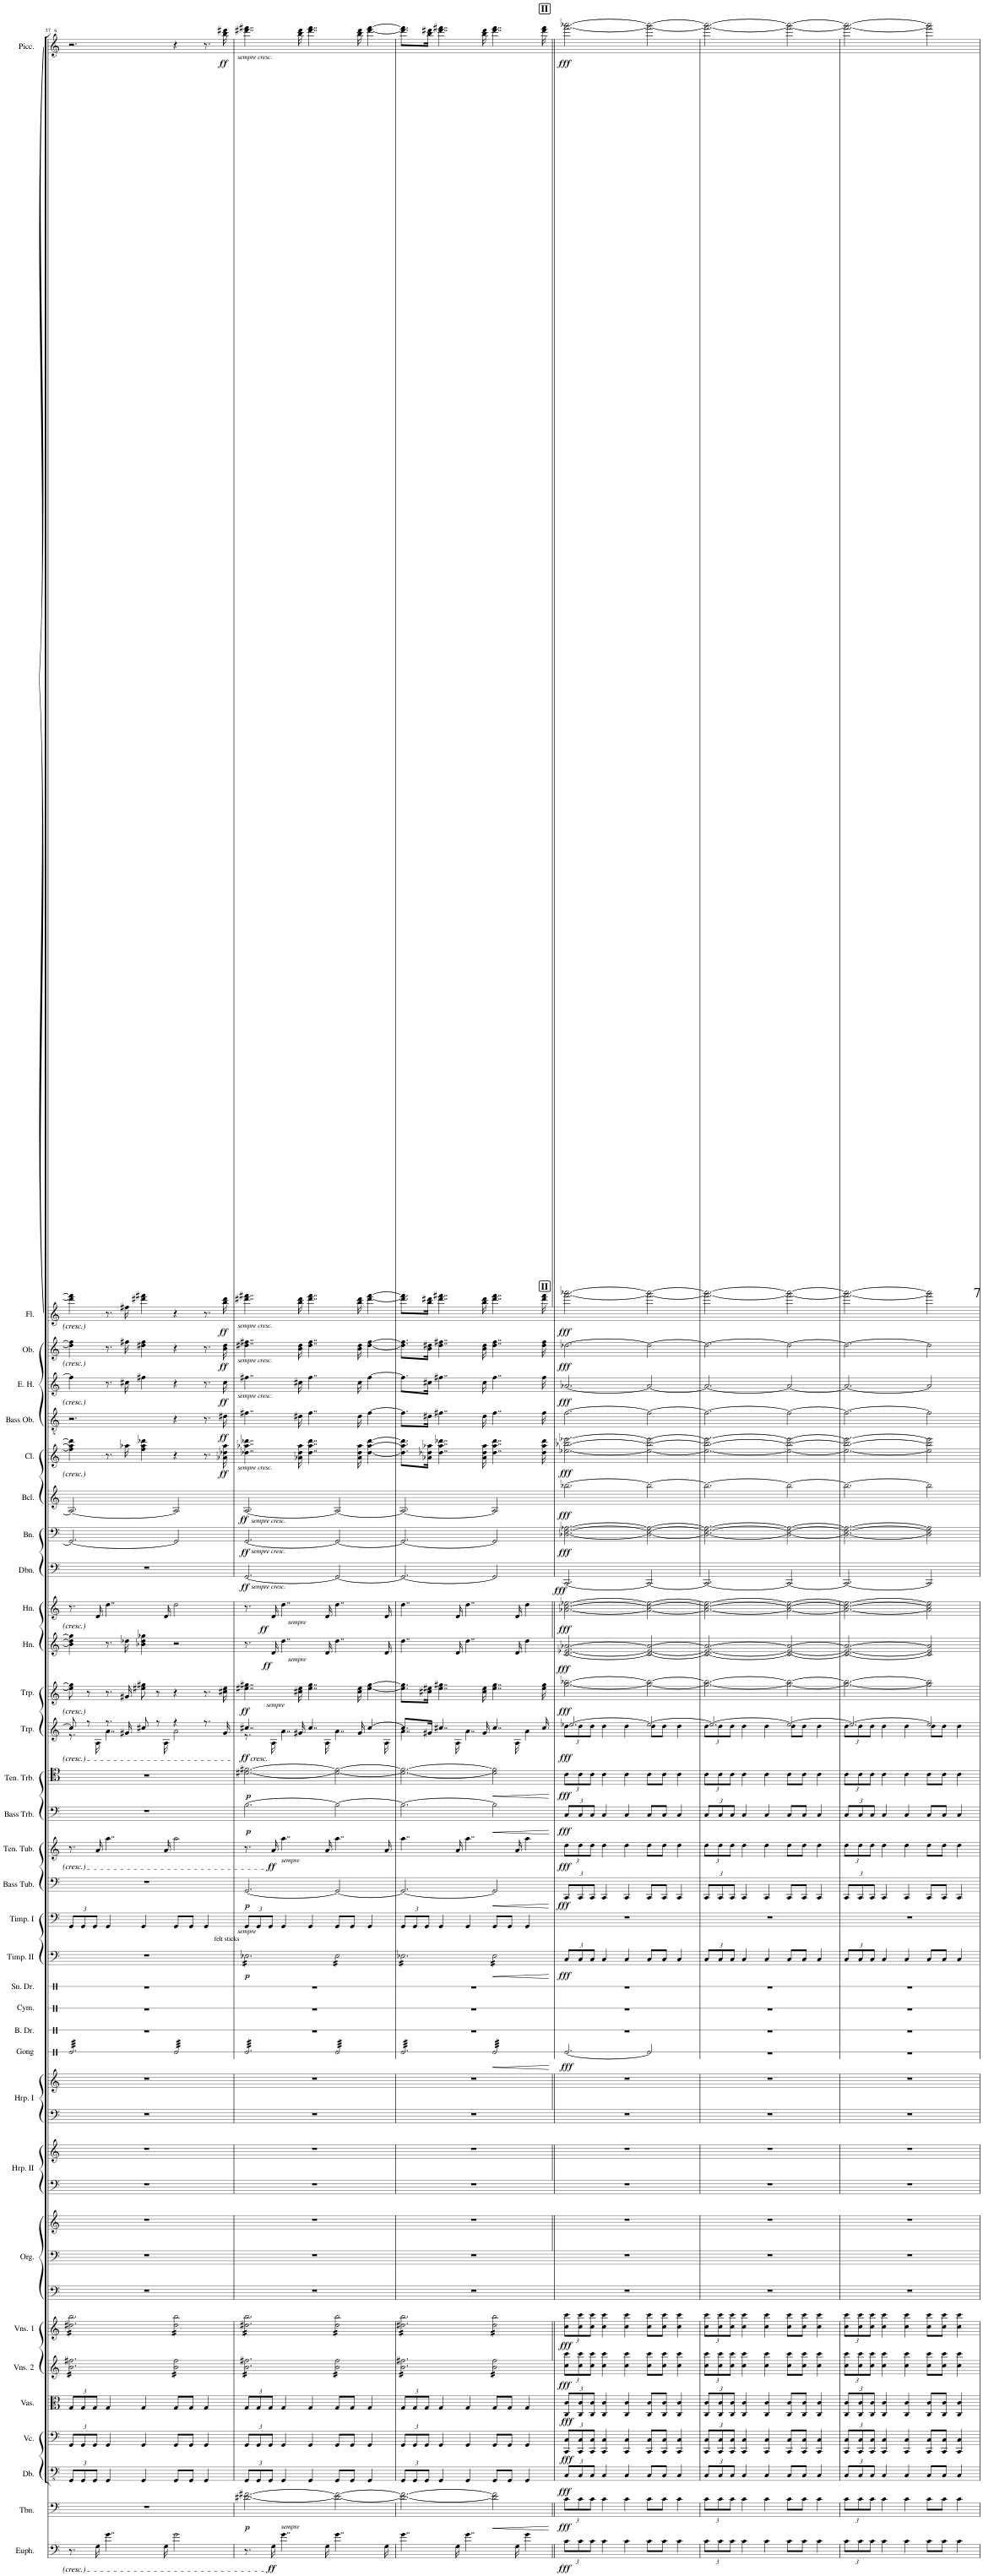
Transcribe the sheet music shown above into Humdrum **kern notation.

**kern	**dynam	**kern	**dynam	**kern	**dynam	**kern	**dynam	**kern	**dynam	**kern	**dynam	**kern	**dynam	**kern	**kern	**kern	**kern	**kern	**kern	**kern	**kern	**dynam	**kern	**kern	**kern	**kern	**dynam	**kern	**kern	**dynam	**kern	**dynam	**kern	**dynam	**kern	**dynam	**kern	**dynam	**kern	**dynam	**kern	**dynam	**kern	**dynam	**kern	**dynam	**kern	**dynam	**kern	**dynam	**kern	**dynam	**kern	**dynam	**kern	**dynam	**kern	**dynam	**kern	**dynam	**kern	**dynam
*part33	*part33	*part32	*part32	*part31	*part31	*part30	*part30	*part29	*part29	*part28	*part28	*part27	*part27	*part26	*part26	*part26	*part25	*part25	*part24	*part24	*part23	*part23	*part22	*part21	*part20	*part19	*part19	*part18	*part17	*part17	*part16	*part16	*part15	*part15	*part14	*part14	*part13	*part13	*part12	*part12	*part11	*part11	*part10	*part10	*part9	*part9	*part8	*part8	*part7	*part7	*part6	*part6	*part5	*part5	*part4	*part4	*part3	*part3	*part2	*part2	*part1	*part1
*staff37	*staff37	*staff36	*staff36	*staff35	*staff35	*staff34	*staff34	*staff33	*staff33	*staff32	*staff32	*staff31	*staff31	*staff30	*staff29	*staff28	*staff27	*staff26	*staff25	*staff24	*staff23	*staff23	*staff22	*staff21	*staff20	*staff19	*staff19	*staff18	*staff17	*staff17	*staff16	*staff16	*staff15	*staff15	*staff14	*staff14	*staff13	*staff13	*staff12	*staff12	*staff11	*staff11	*staff10	*staff10	*staff9	*staff9	*staff8	*staff8	*staff7	*staff7	*staff6	*staff6	*staff5	*staff5	*staff4	*staff4	*staff3	*staff3	*staff2	*staff2	*staff1	*staff1
*I"Euphonium	*	*I"Trombone	*	*I"Doublebasses	*	*I"Violoncello	*	*I"Viola	*	*I"2nd Violin	*	*I"1st Violin	*	*I"Organ	*	*	*I"Harp II	*	*I"Harp I	*	*I"Gong	*	*I"Bass Drum	*I"Cymbal	*I"Snare Drum	*I"Timpani II	*	*I"Timpani I	*I"Bass Tuba	*	*I"Tenor Tuba	*	*I"Bass Trombone	*	*I"2 Tenor Trombones	*	*I"III IV	*	*I"I II	*	*I"IV V VI	*	*I"I II III	*	*I"Double Bassoon	*	*I"3 Bassoon	*	*I"Bass Clarinet	*	*I"3 Clarinets in Bb	*	*I"Bass Oboe	*	*I"English Horn	*	*I"2 Oboe	*	*I"2 Flutes	*	*I"2 Piccolos	*
*I'Euph.	*	*I'Tbn.	*	*I'Db.	*	*I'Vc.	*	*	*	*	*	*	*	*I'Org.	*	*	*I'Hrp. II	*	*I'Hrp. I	*	*I'Gong	*	*I'B. Dr.	*I'Cym.	*I'Sn. Dr.	*I'Timp. II	*	*I'Timp. I	*I'Bass Tub.	*	*I'Ten. Tub.	*	*I'Bass Trb.	*	*I'Ten. Trb.	*	*	*	*	*	*	*	*	*	*I'Dbn.	*	*I'Bn.	*	*I'Bcl.	*	*I'Cl.	*	*I'Bass Ob.	*	*I'E. H.	*	*I'Ob.	*	*I'Fl.	*	*I'Picc.	*
!!LO:PB:g=z
*clefF4	*	*clefF4	*	*clefFv4	*	*clefF4	*	*clefC3	*	*clefG2	*	*clefG2	*	*clefF4	*clefF4	*clefG2	*clefF4	*clefG2	*clefF4	*clefG2	*clefX	*	*clefX	*clefX	*clefX	*clefF4	*	*clefF4	*clefF4	*	*clefG2	*	*clefF4	*	*clefC4	*	*clefG2	*	*clefG2	*	*clefG2	*	*clefG2	*	*clefF4	*	*clefF4	*	*clefG2	*	*clefG2	*	*clefGv2	*	*clefG2	*	*clefG2	*	*clefG2	*	*clefG^2	*
*	*	*	*	*Trd7c12	*	*	*	*	*	*	*	*	*	*	*	*	*	*	*	*	*	*	*	*	*	*	*	*	*	*	*Trd8c14	*	*	*	*	*	*Trd1c2	*	*Trd1c2	*	*Trd4c7	*	*Trd4c7	*	*Trd7c12	*	*	*	*Trd8c14	*	*Trd1c2	*	*	*	*Trd4c7	*	*	*	*	*	*Trd-7c-12	*
*k[]	*	*k[]	*	*k[]	*	*k[]	*	*k[]	*	*k[]	*	*k[]	*	*k[]	*k[]	*k[]	*k[]	*k[]	*k[]	*k[]	*k[]	*	*k[]	*k[]	*k[]	*k[]	*	*k[]	*k[]	*	*k[]	*	*k[]	*	*k[]	*	*k[]	*	*k[]	*	*k[]	*	*k[]	*	*k[]	*	*k[]	*	*k[]	*	*k[]	*	*k[]	*	*k[]	*	*k[]	*	*k[]	*	*k[]	*
*M5/4	*	*M5/4	*	*M5/4	*	*M5/4	*	*M5/4	*	*M5/4	*	*M5/4	*	*M5/4	*M5/4	*M5/4	*M5/4	*M5/4	*M5/4	*M5/4	*M5/4	*	*M5/4	*M5/4	*M5/4	*M5/4	*	*M5/4	*M5/4	*	*M5/4	*	*M5/4	*	*M5/4	*	*M5/4	*	*M5/4	*	*M5/4	*	*M5/4	*	*M5/4	*	*M5/4	*	*M5/4	*	*M5/4	*	*M5/4	*	*M5/4	*	*M5/4	*	*M5/4	*	*M5/4	*
*	*	*	*	*Xbrackettup	*	*Xbrackettup	*	*Xbrackettup	*	*	*	*	*	*	*	*	*	*	*	*	*	*	*	*	*	*	*	*Xbrackettup	*	*	*	*	*	*	*	*	*	*	*	*	*	*	*	*	*	*	*	*	*	*	*	*	*	*	*	*	*	*	*	*	*	*
=37	=37	=37	=37	=37	=37	=37	=37	=37	=37	=37	=37	=37	=37	=37	=37	=37	=37	=37	=37	=37	=37	=37	=37	=37	=37	=37	=37	=37	=37	=37	=37	=37	=37	=37	=37	=37	=37	=37	=37	=37	=37	=37	=37	=37	=37	=37	=37	=37	=37	=37	=37	=37	=37	=37	=37	=37	=37	=37	=37	=37	=37	=37
*	*	*	*	*	*	*	*	*	*	*	*	*	*	*	*	*	*	*	*	*	*	*	*	*	*	*	*	*	*	*	*	*	*	*	*	*	*^	*	*	*	*	*	*	*	*	*	*	*	*	*	*	*	*	*	*	*	*	*	*	*	*	*
*	*	*	*	*	*	*	*	*	*	*tremolo	*	*	*	*	*	*	*	*	*	*	*	*	*	*	*	*	*	*	*	*	*	*	*	*	*	*	*	*	*	*	*	*	*	*	*	*	*	*	*	*	*	*	*	*	*	*	*	*	*	*	*	*	*
*	*	*	*	*	*	*	*	*	*	*	*	*tremolo	*	*	*	*	*	*	*	*	*	*	*	*	*	*	*	*	*	*	*	*	*	*	*	*	*	*	*	*	*	*	*	*	*	*	*	*	*	*	*	*	*	*	*	*	*	*	*	*	*	*	*
*	*	*	*	*	*	*	*	*	*	*	*	*	*	*	*	*	*	*	*	*	*tremolo	*	*	*	*	*	*	*	*	*	*	*	*	*	*	*	*	*	*	*	*	*	*	*	*	*	*	*	*	*	*	*	*	*	*	*	*	*	*	*	*	*	*
8.r	.	4%5r	.	12GGG/L	.	12GG/L	.	12G/L	.	16b\ 16ff#X\LL	.	16dd#X\ 16bb\LL	.	4%5r	4%5r	4%5r	4%5r	4%5r	4%5r	4%5r	32Re/LLL	.	4%5r	4%5r	4%5r	4%5r	.	12GG/L	4%5r	.	8.r	.	4%5r	.	4%5r	.	8cc#/]	8.r	.	8ee#\] 8gg#\]	.	4b-\] 4dd-\] 4gg-\]	.	8.r	.	4%5r	.	2.GG/_	.	2.A/_	.	4ff\] 4aa-\] 4ddd-\]	.	2.r	.	4ff#\]	.	4dd#\] 4ff#\]	.	4ddd#\] 4fff#\]	.	2.r	.
.	.	.	.	.	.	.	.	.	.	.	.	.	.	.	.	.	.	.	.	.	32Re/	.	.	.	.	.	.	.	.	.	.	.	.	.	.	.	.	.	.	.	.	.	.	.	.	.	.	.	.	.	.	.	.	.	.	.	.	.	.	.	.	.	.
.	.	.	.	.	.	.	.	.	.	16b\ 16ff#X\	.	16dd#X\ 16bb\	.	.	.	.	.	.	.	.	32Re/	.	.	.	.	.	.	.	.	.	.	.	.	.	.	.	.	.	.	.	.	.	.	.	.	.	.	.	.	.	.	.	.	.	.	.	.	.	.	.	.	.	.
.	.	.	.	12GGG/	.	12GG/	.	12G/	.	.	.	.	.	.	.	.	.	.	.	.	.	.	.	.	.	.	.	12GG/	.	.	.	.	.	.	.	.	.	.	.	.	.	.	.	.	.	.	.	.	.	.	.	.	.	.	.	.	.	.	.	.	.	.	.
.	.	.	.	.	.	.	.	.	.	.	.	.	.	.	.	.	.	.	.	.	32Re/	.	.	.	.	.	.	.	.	.	.	.	.	.	.	.	.	.	.	.	.	.	.	.	.	.	.	.	.	.	.	.	.	.	.	.	.	.	.	.	.	.	.
.	.	.	.	.	.	.	.	.	.	16b\ 16ff#X\	.	16dd#X\ 16bb\	.	.	.	.	.	.	.	.	32Re/	.	.	.	.	.	.	.	.	.	.	.	.	.	.	.	8r	.	.	8r	.	.	.	.	.	.	.	.	.	.	.	.	.	.	.	.	.	.	.	.	.	.	.
.	.	.	.	.	.	.	.	.	.	.	.	.	.	.	.	.	.	.	.	.	32Re/	.	.	.	.	.	.	.	.	.	.	.	.	.	.	.	.	.	.	.	.	.	.	.	.	.	.	.	.	.	.	.	.	.	.	.	.	.	.	.	.	.	.
.	.	.	.	12GGG/J	.	12GG/J	.	12G/J	.	.	.	.	.	.	.	.	.	.	.	.	.	.	.	.	.	.	.	12GG/J	.	.	.	.	.	.	.	.	.	.	.	.	.	.	.	.	.	.	.	.	.	.	.	.	.	.	.	.	.	.	.	.	.	.	.
16G\	.	.	.	.	.	.	.	.	.	16b\ 16ff#X\	.	16dd#X\ 16bb\	.	.	.	.	.	.	.	.	32Re/	.	.	.	.	.	.	.	.	.	16a/	.	.	.	.	.	.	16A\	.	.	.	.	.	16d/	.	.	.	.	.	.	.	.	.	.	.	.	.	.	.	.	.	.	.
.	.	.	.	.	.	.	.	.	.	.	.	.	.	.	.	.	.	.	.	.	32Re/	.	.	.	.	.	.	.	.	.	.	.	.	.	.	.	.	.	.	.	.	.	.	.	.	.	.	.	.	.	.	.	.	.	.	.	.	.	.	.	.	.	.
4..g\	.	.	.	4GGG/	.	4GG/	.	4G/	.	16b\ 16ff#X\	.	16dd#X\ 16bb\	.	.	.	.	.	.	.	.	32Re/	.	.	.	.	.	.	4GG/	.	.	4..aa\	.	.	.	.	.	8.r	4..a\	.	8.r	.	8.r	.	4..dd\	.	.	.	.	.	.	.	8.r	.	.	.	8.r	.	8.r	.	8.r	.	.	.
.	.	.	.	.	.	.	.	.	.	.	.	.	.	.	.	.	.	.	.	.	32Re/	.	.	.	.	.	.	.	.	.	.	.	.	.	.	.	.	.	.	.	.	.	.	.	.	.	.	.	.	.	.	.	.	.	.	.	.	.	.	.	.	.	.
.	.	.	.	.	.	.	.	.	.	16b\ 16ff#X\	.	16dd#X\ 16bb\	.	.	.	.	.	.	.	.	32Re/	.	.	.	.	.	.	.	.	.	.	.	.	.	.	.	.	.	.	.	.	.	.	.	.	.	.	.	.	.	.	.	.	.	.	.	.	.	.	.	.	.	.
.	.	.	.	.	.	.	.	.	.	.	.	.	.	.	.	.	.	.	.	.	32Re/	.	.	.	.	.	.	.	.	.	.	.	.	.	.	.	.	.	.	.	.	.	.	.	.	.	.	.	.	.	.	.	.	.	.	.	.	.	.	.	.	.	.
.	.	.	.	.	.	.	.	.	.	16b\ 16ff#X\	.	16dd#X\ 16bb\	.	.	.	.	.	.	.	.	32Re/	.	.	.	.	.	.	.	.	.	.	.	.	.	.	.	.	.	.	.	.	.	.	.	.	.	.	.	.	.	.	.	.	.	.	.	.	.	.	.	.	.	.
.	.	.	.	.	.	.	.	.	.	.	.	.	.	.	.	.	.	.	.	.	32Re/	.	.	.	.	.	.	.	.	.	.	.	.	.	.	.	.	.	.	.	.	.	.	.	.	.	.	.	.	.	.	.	.	.	.	.	.	.	.	.	.	.	.
.	.	.	.	.	.	.	.	.	.	16b\ 16ff#X\	.	16dd#X\ 16bb\	.	.	.	.	.	.	.	.	32Re/	.	.	.	.	.	.	.	.	.	.	.	.	.	.	.	16g#X/	.	.	16g#X/	.	16dd-X\	.	.	.	.	.	.	.	.	.	16aa-X\	.	.	.	16cc#X\	.	16ff#X\	.	16ff#X\	.	.	.
.	.	.	.	.	.	.	.	.	.	.	.	.	.	.	.	.	.	.	.	.	32Re/	.	.	.	.	.	.	.	.	.	.	.	.	.	.	.	.	.	.	.	.	.	.	.	.	.	.	.	.	.	.	.	.	.	.	.	.	.	.	.	.	.	.
.	.	.	.	4GGG/	.	4GG/	.	4G/	.	16b\ 16ff#X\	.	16dd#X\ 16bb\	.	.	.	.	.	.	.	.	32Re/	.	.	.	.	.	.	4GG/	.	.	.	.	.	.	.	.	8cc#X/	.	.	8ee#X\ 8gg#X\	.	4b-X\ 4dd-\ 4gg-X\	.	.	.	.	.	.	.	.	.	4ff\ 4aa-\ 4ddd-X\	.	.	.	4ff#X\	.	4dd#X\ 4ff#\	.	4ddd#X\ 4fff#X\	.	.	.
.	.	.	.	.	.	.	.	.	.	.	.	.	.	.	.	.	.	.	.	.	32Re/	.	.	.	.	.	.	.	.	.	.	.	.	.	.	.	.	.	.	.	.	.	.	.	.	.	.	.	.	.	.	.	.	.	.	.	.	.	.	.	.	.	.
.	.	.	.	.	.	.	.	.	.	16b\ 16ff#X\	.	16dd#X\ 16bb\	.	.	.	.	.	.	.	.	32Re/	.	.	.	.	.	.	.	.	.	.	.	.	.	.	.	.	.	.	.	.	.	.	.	.	.	.	.	.	.	.	.	.	.	.	.	.	.	.	.	.	.	.
.	.	.	.	.	.	.	.	.	.	.	.	.	.	.	.	.	.	.	.	.	32Re/	.	.	.	.	.	.	.	.	.	.	.	.	.	.	.	.	.	.	.	.	.	.	.	.	.	.	.	.	.	.	.	.	.	.	.	.	.	.	.	.	.	.
.	.	.	.	.	.	.	.	.	.	16b\ 16ff#X\	.	16dd#X\ 16bb\	.	.	.	.	.	.	.	.	32Re/	.	.	.	.	.	.	.	.	.	.	.	.	.	.	.	8r	.	.	8r	.	.	.	.	.	.	.	.	.	.	.	.	.	.	.	.	.	.	.	.	.	.	.
.	.	.	.	.	.	.	.	.	.	.	.	.	.	.	.	.	.	.	.	.	32Re/	.	.	.	.	.	.	.	.	.	.	.	.	.	.	.	.	.	.	.	.	.	.	.	.	.	.	.	.	.	.	.	.	.	.	.	.	.	.	.	.	.	.
16G\	.	.	.	.	.	.	.	.	.	16b\ 16ff#X\JJ	.	16dd#X\ 16bb\JJ	.	.	.	.	.	.	.	.	32Re/	.	.	.	.	.	.	.	.	.	16a/	.	.	.	.	.	.	16A\	.	.	.	.	.	16d/	.	.	.	.	.	.	.	.	.	.	.	.	.	.	.	.	.	.	.
.	.	.	.	.	.	.	.	.	.	.	.	.	.	.	.	.	.	.	.	.	32Re/JJJ	.	.	.	.	.	.	.	.	.	.	.	.	.	.	.	.	.	.	.	.	.	.	.	.	.	.	.	.	.	.	.	.	.	.	.	.	.	.	.	.	.	.
2g\	.	.	.	8GGG/L	.	8GG/L	.	8G/L	.	16b\ 16ff#\LL	.	16dd#\ 16bb\LL	.	.	.	.	.	.	.	.	32Re/LLL	.	.	.	.	.	.	8GG/L	.	.	2aa\	.	.	.	.	.	4r	2a\	.	4r	.	2r	.	2dd\	.	.	.	2GG/]	.	2A/]	.	4r	.	4r	.	4r	.	4r	.	4r	.	4r	.
.	.	.	.	.	.	.	.	.	.	.	.	.	.	.	.	.	.	.	.	.	32Re/	.	.	.	.	.	.	.	.	.	.	.	.	.	.	.	.	.	.	.	.	.	.	.	.	.	.	.	.	.	.	.	.	.	.	.	.	.	.	.	.	.	.
.	.	.	.	.	.	.	.	.	.	16b\ 16ff#\	.	16dd#\ 16bb\	.	.	.	.	.	.	.	.	32Re/	.	.	.	.	.	.	.	.	.	.	.	.	.	.	.	.	.	.	.	.	.	.	.	.	.	.	.	.	.	.	.	.	.	.	.	.	.	.	.	.	.	.
.	.	.	.	.	.	.	.	.	.	.	.	.	.	.	.	.	.	.	.	.	32Re/	.	.	.	.	.	.	.	.	.	.	.	.	.	.	.	.	.	.	.	.	.	.	.	.	.	.	.	.	.	.	.	.	.	.	.	.	.	.	.	.	.	.
.	.	.	.	8GGG/J	.	8GG/J	.	8G/J	.	16b\ 16ff#\	.	16dd#\ 16bb\	.	.	.	.	.	.	.	.	32Re/	.	.	.	.	.	.	8GG/J	.	.	.	.	.	.	.	.	.	.	.	.	.	.	.	.	.	.	.	.	.	.	.	.	.	.	.	.	.	.	.	.	.	.	.
.	.	.	.	.	.	.	.	.	.	.	.	.	.	.	.	.	.	.	.	.	32Re/	.	.	.	.	.	.	.	.	.	.	.	.	.	.	.	.	.	.	.	.	.	.	.	.	.	.	.	.	.	.	.	.	.	.	.	.	.	.	.	.	.	.
.	.	.	.	.	.	.	.	.	.	16b\ 16ff#\	.	16dd#\ 16bb\	.	.	.	.	.	.	.	.	32Re/	.	.	.	.	.	.	.	.	.	.	.	.	.	.	.	.	.	.	.	.	.	.	.	.	.	.	.	.	.	.	.	.	.	.	.	.	.	.	.	.	.	.
.	.	.	.	.	.	.	.	.	.	.	.	.	.	.	.	.	.	.	.	.	32Re/	.	.	.	.	.	.	.	.	.	.	.	.	.	.	.	.	.	.	.	.	.	.	.	.	.	.	.	.	.	.	.	.	.	.	.	.	.	.	.	.	.	.
.	.	.	.	4GGG/	.	4GG/	.	4G/	.	16b\ 16ff#\	.	16dd#\ 16bb\	.	.	.	.	.	.	.	.	32Re/	.	.	.	.	.	.	4GG/	.	.	.	.	.	.	.	.	8.r	.	.	8.r	.	.	.	.	.	.	.	.	.	.	.	8.r	.	8.r	.	8.r	.	8.r	.	8.r	.	8.r	.
.	.	.	.	.	.	.	.	.	.	.	.	.	.	.	.	.	.	.	.	.	32Re/	.	.	.	.	.	.	.	.	.	.	.	.	.	.	.	.	.	.	.	.	.	.	.	.	.	.	.	.	.	.	.	.	.	.	.	.	.	.	.	.	.	.
.	.	.	.	.	.	.	.	.	.	16b\ 16ff#\	.	16dd#\ 16bb\	.	.	.	.	.	.	.	.	32Re/	.	.	.	.	.	.	.	.	.	.	.	.	.	.	.	.	.	.	.	.	.	.	.	.	.	.	.	.	.	.	.	.	.	.	.	.	.	.	.	.	.	.
.	.	.	.	.	.	.	.	.	.	.	.	.	.	.	.	.	.	.	.	.	32Re/	.	.	.	.	.	.	.	.	.	.	.	.	.	.	.	.	.	.	.	.	.	.	.	.	.	.	.	.	.	.	.	.	.	.	.	.	.	.	.	.	.	.
.	.	.	.	.	.	.	.	.	.	16b\ 16ff#\	.	16dd#\ 16bb\	.	.	.	.	.	.	.	.	32Re/	.	.	.	.	.	.	.	.	.	.	.	.	.	.	.	.	.	.	.	.	.	.	.	.	.	.	.	.	.	.	.	.	.	.	.	.	.	.	.	.	.	.
.	.	.	.	.	.	.	.	.	.	.	.	.	.	.	.	.	.	.	.	.	32Re/	.	.	.	.	.	.	.	.	.	.	.	.	.	.	.	.	.	.	.	.	.	.	.	.	.	.	.	.	.	.	.	.	.	.	.	.	.	.	.	.	.	.
!	!	!	!	!	!	!	!	!	!	!	!	!	!	!	!	!	!	!	!	!	!	!	!	!	!	!	!	!	!	!	!	!	!	!	!	!	!	!	!	!	!	!	!	!	!	!	!	!	!	!	!	!	!LO:DY:b	!	!LO:DY:b	!	!LO:DY:b	!	!LO:DY:b	!	!LO:DY:b	!	!LO:DY:b
.	.	.	.	.	.	.	.	.	.	16b\ 16ff#\JJ	.	16dd#\ 16bb\JJ	.	.	.	.	.	.	.	.	32Re/	.	.	.	.	.	.	.	.	.	.	.	.	.	.	.	16g#/	.	.	16cc#X\ 16ee#\	.	.	.	.	.	.	.	.	.	.	.	16a-X\ 16dd-X\ 16aa-\	ff	16d#X\	ff	16cc#\	ff	16b\ 16dd#\	ff	16bb\ 16ddd#\	ff	16bbb\ 16dddd#X\	ff
.	.	.	.	.	.	.	.	.	.	.	.	.	.	.	.	.	.	.	.	.	32Re/JJJ	.	.	.	.	.	.	.	.	.	.	.	.	.	.	.	.	.	.	.	.	.	.	.	.	.	.	.	.	.	.	.	.	.	.	.	.	.	.	.	.	.	.
=38	=38	=38	=38	=38	=38	=38	=38	=38	=38	=38	=38	=38	=38	=38	=38	=38	=38	=38	=38	=38	=38	=38	=38	=38	=38	=38	=38	=38	=38	=38	=38	=38	=38	=38	=38	=38	=38	=38	=38	=38	=38	=38	=38	=38	=38	=38	=38	=38	=38	=38	=38	=38	=38	=38	=38	=38	=38	=38	=38	=38	=38	=38	=38
!	!	!	!	!	!	!	!	!	!	!	!	!	!	!	!	!	!	!	!	!	!	!	!	!	!	!	!	!	!	!	!	!	!	!	!	!	!	!	!	!	!	!	!	!	!	!	!	!	!	!	!	!	!	!	!	!	!	!	!	!	!	!LO:TX:b:i:t=sempre cresc.	!
!	!	!	!	!	!	!	!	!	!	!	!	!	!	!	!	!	!	!	!	!	!	!	!	!	!	!	!	!	!	!	!	!	!	!	!	!	!	!	!	!	!	!	!	!	!	!	!	!	!	!	!	!	!	!	!	!	!	!	!	!LO:TX:b:i:t=sempre cresc.	!	!	!
!	!	!	!	!	!	!	!	!	!	!	!	!	!	!	!	!	!	!	!	!	!	!	!	!	!	!	!	!	!	!	!	!	!	!	!	!	!	!	!	!	!	!	!	!	!	!	!	!	!	!	!	!	!	!	!	!	!	!LO:TX:b:i:t=sempre cresc.	!	!	!	!	!
!	!	!	!	!	!	!	!	!	!	!	!	!	!	!	!	!	!	!	!	!	!	!	!	!	!	!	!	!	!	!	!	!	!	!	!	!	!	!	!	!	!	!	!	!	!	!	!	!	!	!	!	!	!	!	!	!LO:TX:b:i:t=sempre cresc.	!	!	!	!	!	!	!
!	!	!	!	!	!	!	!	!	!	!	!	!	!	!	!	!	!	!	!	!	!	!	!	!	!	!	!	!	!	!	!	!	!	!	!	!	!	!	!	!	!	!	!	!	!	!	!	!	!	!	!	!LO:TX:b:i:t=sempre cresc.	!	!	!	!	!	!	!	!	!	!	!
!	!	!	!	!	!	!	!	!	!	!	!	!	!	!	!	!	!	!	!	!	!	!	!	!	!	!	!	!	!	!	!	!	!	!	!	!	!	!	!	!	!	!	!	!	!	!	!	!	!	!LO:TX:b:i:t=sempre cresc.	!	!	!	!	!	!	!	!	!	!	!	!	!
!	!	!	!	!	!	!	!	!	!	!	!	!	!	!	!	!	!	!	!	!	!	!	!	!	!	!	!	!	!	!	!	!	!	!	!	!	!	!	!	!	!	!	!	!	!	!	!	!LO:TX:b:i:t=sempre cresc.	!	!	!	!	!	!	!	!	!	!	!	!	!	!	!
!	!	!	!	!	!	!	!	!	!	!	!	!	!	!	!	!	!	!	!	!	!	!	!	!	!	!	!	!	!	!	!	!	!	!	!	!	!	!	!	!	!	!	!	!	!	!LO:TX:b:i:t=sempre cresc.	!	!	!	!	!	!	!	!	!	!	!	!	!	!	!	!	!
!	!	!	!	!	!	!	!	!	!	!	!	!	!	!	!	!	!	!	!	!	!	!	!	!	!	!	!	!	!	!	!	!	!	!	!	!	!	!	!	!LO:TX:b:i:t=sempre	!	!	!	!	!	!	!	!	!	!	!	!	!	!	!	!	!	!	!	!	!	!	!
!	!	!	!	!	!	!	!	!	!	!	!	!	!	!	!	!	!	!	!	!	!	!	!	!	!	!	!	!	!	!	!	!	!	!	!	!	!LO:TX:b:i:t=cresc.	!	!	!	!	!	!	!	!	!	!	!	!	!	!	!	!	!	!	!	!	!	!	!	!	!	!
!	!	!	!	!	!	!	!	!	!	!	!	!	!	!	!	!	!	!	!	!	!	!	!	!	!	!	!	!LO:TX:b:i:t=sempre	!	!	!	!	!	!	!	!	!	!	!	!	!	!	!	!	!	!	!	!	!	!	!	!	!	!	!	!	!	!	!	!	!	!	!
!	!	!	!	!	!	!	!	!	!	!	!	!	!	!	!	!	!	!	!	!	!	!	!	!	!	!LO:TX:a:t=felt sticks	!	!	!	!	!	!	!	!	!	!	!	!	!	!	!	!	!	!	!	!	!	!	!	!	!	!	!	!	!	!	!	!	!	!	!	!	!
!	!	!	!LO:DY:b	!	!	!	!	!	!	!	!	!	!	!	!	!	!	!	!	!	!	!	!	!	!	!	!LO:DY:b	!	!	!LO:DY:b	!	!	!	!LO:DY:b	!	!LO:DY:b	!	!	!LO:DY:b	!	!LO:DY:b	!	!	!	!	!	!LO:DY:b	!	!LO:DY:b	!	!LO:DY:b	!	!	!	!	!	!	!	!	!	!	!	!
*	*	*	*	*	*	*	*	*	*	*	*	*	*	*	*	*	*	*	*	*	*	*	*	*	*	*tremolo	*	*	*	*	*	*	*	*	*	*	*	*	*	*	*	*	*	*	*	*	*	*	*	*	*	*	*	*	*	*	*	*	*	*	*	*	*
8.r	.	[2.d#X\ [2.f#X\	p	12GGG/L	.	12GG/L	.	12G/L	.	16b\ 16ff#X\LL	.	16dd#X\ 16bb\LL	.	4%5r	4%5r	4%5r	4%5r	4%5r	4%5r	4%5r	32Re/LLL	.	4%5r	4%5r	4%5r	16E-X\LL	p	12GG/L	[2.GG/	p	8.r	.	[2.B\	p	[2.d#X\ [2.f#X\	p	4..cc#X/	8.r	ff	4..ee#X\ 4..gg#X\	ff	8.r	.	8.r	.	[2.GG/	ff	[2.GG/	ff	[2.A/	ff	4..dd-X\ 4..aa-X\ 4..ddd-X\	.	4..f#X\	.	4..ff#X\	.	4..dd#X\ 4..ff#X\	.	4..ddd#X\ 4..fff#X\	.	4..dddd#X\ 4..ffff#X\	.
.	.	.	.	.	.	.	.	.	.	.	.	.	.	.	.	.	.	.	.	.	32Re/	.	.	.	.	.	.	.	.	.	.	.	.	.	.	.	.	.	.	.	.	.	.	.	.	.	.	.	.	.	.	.	.	.	.	.	.	.	.	.	.	.	.
.	.	.	.	.	.	.	.	.	.	16b\ 16ff#X\	.	16dd#X\ 16bb\	.	.	.	.	.	.	.	.	32Re/	.	.	.	.	16E-X\	.	.	.	.	.	.	.	.	.	.	.	.	.	.	.	.	.	.	.	.	.	.	.	.	.	.	.	.	.	.	.	.	.	.	.	.	.
.	.	.	.	12GGG/	.	12GG/	.	12G/	.	.	.	.	.	.	.	.	.	.	.	.	.	.	.	.	.	.	.	12GG/	.	.	.	.	.	.	.	.	.	.	.	.	.	.	.	.	.	.	.	.	.	.	.	.	.	.	.	.	.	.	.	.	.	.	.
.	.	.	.	.	.	.	.	.	.	.	.	.	.	.	.	.	.	.	.	.	32Re/	.	.	.	.	.	.	.	.	.	.	.	.	.	.	.	.	.	.	.	.	.	.	.	.	.	.	.	.	.	.	.	.	.	.	.	.	.	.	.	.	.	.
.	.	.	.	.	.	.	.	.	.	16b\ 16ff#X\	.	16dd#X\ 16bb\	.	.	.	.	.	.	.	.	32Re/	.	.	.	.	16E-X\	.	.	.	.	.	.	.	.	.	.	.	.	.	.	.	.	.	.	.	.	.	.	.	.	.	.	.	.	.	.	.	.	.	.	.	.	.
.	.	.	.	.	.	.	.	.	.	.	.	.	.	.	.	.	.	.	.	.	32Re/	.	.	.	.	.	.	.	.	.	.	.	.	.	.	.	.	.	.	.	.	.	.	.	.	.	.	.	.	.	.	.	.	.	.	.	.	.	.	.	.	.	.
.	.	.	.	12GGG/J	.	12GG/J	.	12G/J	.	.	.	.	.	.	.	.	.	.	.	.	.	.	.	.	.	.	.	12GG/J	.	.	.	.	.	.	.	.	.	.	.	.	.	.	.	.	.	.	.	.	.	.	.	.	.	.	.	.	.	.	.	.	.	.	.
!	!LO:DY:b	!	!	!	!	!	!	!	!	!	!	!	!	!	!	!	!	!	!	!	!	!	!	!	!	!	!	!	!	!	!	!LO:DY:b	!	!	!	!	!	!	!	!	!	!	!LO:DY:b	!	!LO:DY:b	!	!	!	!	!	!	!	!	!	!	!	!	!	!	!	!	!	!
16G\	ff	.	.	.	.	.	.	.	.	16b\ 16ff#X\	.	16dd#X\ 16bb\	.	.	.	.	.	.	.	.	32Re/	.	.	.	.	16E-X\	.	.	.	.	16a/	ff	.	.	.	.	.	16A\	.	.	.	16d/	ff	16d/	ff	.	.	.	.	.	.	.	.	.	.	.	.	.	.	.	.	.	.
.	.	.	.	.	.	.	.	.	.	.	.	.	.	.	.	.	.	.	.	.	32Re/	.	.	.	.	.	.	.	.	.	.	.	.	.	.	.	.	.	.	.	.	.	.	.	.	.	.	.	.	.	.	.	.	.	.	.	.	.	.	.	.	.	.
!	!	!	!	!	!	!	!	!	!	!	!	!	!	!	!	!	!	!	!	!	!	!	!	!	!	!	!	!	!	!	!	!	!	!	!	!	!	!	!	!	!	!	!	!LO:TX:b:i:t=sempre	!	!	!	!	!	!	!	!	!	!	!	!	!	!	!	!	!	!	!
!	!	!	!	!	!	!	!	!	!	!	!	!	!	!	!	!	!	!	!	!	!	!	!	!	!	!	!	!	!	!	!	!	!	!	!	!	!	!	!	!	!	!LO:TX:b:i:t=sempre	!	!	!	!	!	!	!	!	!	!	!	!	!	!	!	!	!	!	!	!	!
!	!	!	!	!	!	!	!	!	!	!	!	!	!	!	!	!	!	!	!	!	!	!	!	!	!	!	!	!	!	!	!LO:TX:b:i:t=sempre	!	!	!	!	!	!	!	!	!	!	!	!	!	!	!	!	!	!	!	!	!	!	!	!	!	!	!	!	!	!	!	!
!LO:TX:a:i:t=sempre	!	!	!	!	!	!	!	!	!	!	!	!	!	!	!	!	!	!	!	!	!	!	!	!	!	!	!	!	!	!	!	!	!	!	!	!	!	!	!	!	!	!	!	!	!	!	!	!	!	!	!	!	!	!	!	!	!	!	!	!	!	!	!
4..g\	.	.	.	4GGG/	.	4GG/	.	4G/	.	16b\ 16ff#X\	.	16dd#X\ 16bb\	.	.	.	.	.	.	.	.	32Re/	.	.	.	.	16E-X\	.	4GG/	.	.	4..aa\	.	.	.	.	.	.	4..a\	.	.	.	4..dd\	.	4..dd\	.	.	.	.	.	.	.	.	.	.	.	.	.	.	.	.	.	.	.
.	.	.	.	.	.	.	.	.	.	.	.	.	.	.	.	.	.	.	.	.	32Re/	.	.	.	.	.	.	.	.	.	.	.	.	.	.	.	.	.	.	.	.	.	.	.	.	.	.	.	.	.	.	.	.	.	.	.	.	.	.	.	.	.	.
.	.	.	.	.	.	.	.	.	.	16b\ 16ff#X\	.	16dd#X\ 16bb\	.	.	.	.	.	.	.	.	32Re/	.	.	.	.	16E-X\	.	.	.	.	.	.	.	.	.	.	.	.	.	.	.	.	.	.	.	.	.	.	.	.	.	.	.	.	.	.	.	.	.	.	.	.	.
.	.	.	.	.	.	.	.	.	.	.	.	.	.	.	.	.	.	.	.	.	32Re/	.	.	.	.	.	.	.	.	.	.	.	.	.	.	.	.	.	.	.	.	.	.	.	.	.	.	.	.	.	.	.	.	.	.	.	.	.	.	.	.	.	.
.	.	.	.	.	.	.	.	.	.	16b\ 16ff#X\	.	16dd#X\ 16bb\	.	.	.	.	.	.	.	.	32Re/	.	.	.	.	16E-X\	.	.	.	.	.	.	.	.	.	.	.	.	.	.	.	.	.	.	.	.	.	.	.	.	.	.	.	.	.	.	.	.	.	.	.	.	.
.	.	.	.	.	.	.	.	.	.	.	.	.	.	.	.	.	.	.	.	.	32Re/	.	.	.	.	.	.	.	.	.	.	.	.	.	.	.	.	.	.	.	.	.	.	.	.	.	.	.	.	.	.	.	.	.	.	.	.	.	.	.	.	.	.
.	.	.	.	.	.	.	.	.	.	16b\ 16ff#X\	.	16dd#X\ 16bb\	.	.	.	.	.	.	.	.	32Re/	.	.	.	.	16E-X\	.	.	.	.	.	.	.	.	.	.	16g#X/	.	.	16cc#X\ 16ee#\	.	.	.	.	.	.	.	.	.	.	.	16a-X\ 16dd-\ 16aa-\	.	16d#X\	.	16cc#X\	.	16b\ 16dd#\	.	16bb\ 16ddd#\	.	16bbb\ 16dddd#\	.
.	.	.	.	.	.	.	.	.	.	.	.	.	.	.	.	.	.	.	.	.	32Re/	.	.	.	.	.	.	.	.	.	.	.	.	.	.	.	.	.	.	.	.	.	.	.	.	.	.	.	.	.	.	.	.	.	.	.	.	.	.	.	.	.	.
.	.	.	.	4GGG/	.	4GG/	.	4G/	.	16b\ 16ff#X\	.	16dd#X\ 16bb\	.	.	.	.	.	.	.	.	32Re/	.	.	.	.	16E-X\	.	4GG/	.	.	.	.	.	.	.	.	4..cc#/	.	.	4..ee#\ 4..gg#\	.	.	.	.	.	.	.	.	.	.	.	4..dd-\ 4..aa-\ 4..ddd-\	.	4..f#\	.	4..ff#\	.	4..dd#\ 4..ff#\	.	4..ddd#\ 4..fff#\	.	4..dddd#\ 4..ffff#\	.
.	.	.	.	.	.	.	.	.	.	.	.	.	.	.	.	.	.	.	.	.	32Re/	.	.	.	.	.	.	.	.	.	.	.	.	.	.	.	.	.	.	.	.	.	.	.	.	.	.	.	.	.	.	.	.	.	.	.	.	.	.	.	.	.	.
.	.	.	.	.	.	.	.	.	.	16b\ 16ff#X\	.	16dd#X\ 16bb\	.	.	.	.	.	.	.	.	32Re/	.	.	.	.	16E-X\	.	.	.	.	.	.	.	.	.	.	.	.	.	.	.	.	.	.	.	.	.	.	.	.	.	.	.	.	.	.	.	.	.	.	.	.	.
.	.	.	.	.	.	.	.	.	.	.	.	.	.	.	.	.	.	.	.	.	32Re/	.	.	.	.	.	.	.	.	.	.	.	.	.	.	.	.	.	.	.	.	.	.	.	.	.	.	.	.	.	.	.	.	.	.	.	.	.	.	.	.	.	.
.	.	.	.	.	.	.	.	.	.	16b\ 16ff#X\	.	16dd#X\ 16bb\	.	.	.	.	.	.	.	.	32Re/	.	.	.	.	16E-X\	.	.	.	.	.	.	.	.	.	.	.	.	.	.	.	.	.	.	.	.	.	.	.	.	.	.	.	.	.	.	.	.	.	.	.	.	.
.	.	.	.	.	.	.	.	.	.	.	.	.	.	.	.	.	.	.	.	.	32Re/	.	.	.	.	.	.	.	.	.	.	.	.	.	.	.	.	.	.	.	.	.	.	.	.	.	.	.	.	.	.	.	.	.	.	.	.	.	.	.	.	.	.
16G\	.	.	.	.	.	.	.	.	.	16b\ 16ff#X\JJ	.	16dd#X\ 16bb\JJ	.	.	.	.	.	.	.	.	32Re/	.	.	.	.	16E-X\JJ	.	.	.	.	16a/	.	.	.	.	.	.	16A\	.	.	.	16d/	.	16d/	.	.	.	.	.	.	.	.	.	.	.	.	.	.	.	.	.	.	.
.	.	.	.	.	.	.	.	.	.	.	.	.	.	.	.	.	.	.	.	.	32Re/JJJ	.	.	.	.	.	.	.	.	.	.	.	.	.	.	.	.	.	.	.	.	.	.	.	.	.	.	.	.	.	.	.	.	.	.	.	.	.	.	.	.	.	.
4..g\	.	2d#\_ 2f#\_	.	8GGG/L	.	8GG/L	.	8G/L	.	16b\ 16ff#\LL	.	16dd#\ 16bb\LL	.	.	.	.	.	.	.	.	32Re/LLL	.	.	.	.	16E-\LL	.	8GG/L	2GG/_	.	4..aa\	.	2B\_	.	2d#\_ 2f#\_	.	.	4..a\	.	.	.	4..dd\	.	4..dd\	.	2GG/_	.	2GG/_	.	2A/_	.	.	.	.	.	.	.	.	.	.	.	.	.
.	.	.	.	.	.	.	.	.	.	.	.	.	.	.	.	.	.	.	.	.	32Re/	.	.	.	.	.	.	.	.	.	.	.	.	.	.	.	.	.	.	.	.	.	.	.	.	.	.	.	.	.	.	.	.	.	.	.	.	.	.	.	.	.	.
.	.	.	.	.	.	.	.	.	.	16b\ 16ff#\	.	16dd#\ 16bb\	.	.	.	.	.	.	.	.	32Re/	.	.	.	.	16E-\	.	.	.	.	.	.	.	.	.	.	.	.	.	.	.	.	.	.	.	.	.	.	.	.	.	.	.	.	.	.	.	.	.	.	.	.	.
.	.	.	.	.	.	.	.	.	.	.	.	.	.	.	.	.	.	.	.	.	32Re/	.	.	.	.	.	.	.	.	.	.	.	.	.	.	.	.	.	.	.	.	.	.	.	.	.	.	.	.	.	.	.	.	.	.	.	.	.	.	.	.	.	.
.	.	.	.	8GGG/J	.	8GG/J	.	8G/J	.	16b\ 16ff#\	.	16dd#\ 16bb\	.	.	.	.	.	.	.	.	32Re/	.	.	.	.	16E-\	.	8GG/J	.	.	.	.	.	.	.	.	.	.	.	.	.	.	.	.	.	.	.	.	.	.	.	.	.	.	.	.	.	.	.	.	.	.	.
.	.	.	.	.	.	.	.	.	.	.	.	.	.	.	.	.	.	.	.	.	32Re/	.	.	.	.	.	.	.	.	.	.	.	.	.	.	.	.	.	.	.	.	.	.	.	.	.	.	.	.	.	.	.	.	.	.	.	.	.	.	.	.	.	.
.	.	.	.	.	.	.	.	.	.	16b\ 16ff#\	.	16dd#\ 16bb\	.	.	.	.	.	.	.	.	32Re/	.	.	.	.	16E-\	.	.	.	.	.	.	.	.	.	.	16g#/	.	.	16cc#\ 16ee#\	.	.	.	.	.	.	.	.	.	.	.	16a-\ 16dd-\ 16aa-\	.	16d#\	.	16cc#\	.	16b\ 16dd#\	.	16bb\ 16ddd#\	.	16bbb\ 16dddd#\	.
.	.	.	.	.	.	.	.	.	.	.	.	.	.	.	.	.	.	.	.	.	32Re/	.	.	.	.	.	.	.	.	.	.	.	.	.	.	.	.	.	.	.	.	.	.	.	.	.	.	.	.	.	.	.	.	.	.	.	.	.	.	.	.	.	.
.	.	.	.	4GGG/	.	4GG/	.	4G/	.	16b\ 16ff#\	.	16dd#\ 16bb\	.	.	.	.	.	.	.	.	32Re/	.	.	.	.	16E-\	.	4GG/	.	.	.	.	.	.	.	.	[4cc#/	.	.	[4ee#\ [4gg#\	.	.	.	.	.	.	.	.	.	.	.	[4dd-\ [4aa-\ [4ddd-\	.	[4f#\	.	[4ff#\	.	[4dd#\ [4ff#\	.	[4ddd#\ [4fff#\	.	[4dddd#\ [4ffff#\	.
.	.	.	.	.	.	.	.	.	.	.	.	.	.	.	.	.	.	.	.	.	32Re/	.	.	.	.	.	.	.	.	.	.	.	.	.	.	.	.	.	.	.	.	.	.	.	.	.	.	.	.	.	.	.	.	.	.	.	.	.	.	.	.	.	.
.	.	.	.	.	.	.	.	.	.	16b\ 16ff#\	.	16dd#\ 16bb\	.	.	.	.	.	.	.	.	32Re/	.	.	.	.	16E-\	.	.	.	.	.	.	.	.	.	.	.	.	.	.	.	.	.	.	.	.	.	.	.	.	.	.	.	.	.	.	.	.	.	.	.	.	.
.	.	.	.	.	.	.	.	.	.	.	.	.	.	.	.	.	.	.	.	.	32Re/	.	.	.	.	.	.	.	.	.	.	.	.	.	.	.	.	.	.	.	.	.	.	.	.	.	.	.	.	.	.	.	.	.	.	.	.	.	.	.	.	.	.
.	.	.	.	.	.	.	.	.	.	16b\ 16ff#\	.	16dd#\ 16bb\	.	.	.	.	.	.	.	.	32Re/	.	.	.	.	16E-\	.	.	.	.	.	.	.	.	.	.	.	.	.	.	.	.	.	.	.	.	.	.	.	.	.	.	.	.	.	.	.	.	.	.	.	.	.
.	.	.	.	.	.	.	.	.	.	.	.	.	.	.	.	.	.	.	.	.	32Re/	.	.	.	.	.	.	.	.	.	.	.	.	.	.	.	.	.	.	.	.	.	.	.	.	.	.	.	.	.	.	.	.	.	.	.	.	.	.	.	.	.	.
16G\	.	.	.	.	.	.	.	.	.	16b\ 16ff#\JJ	.	16dd#\ 16bb\JJ	.	.	.	.	.	.	.	.	32Re/	.	.	.	.	16E-\JJ	.	.	.	.	16a/	.	.	.	.	.	.	16A\	.	.	.	16d/	.	16d/	.	.	.	.	.	.	.	.	.	.	.	.	.	.	.	.	.	.	.
.	.	.	.	.	.	.	.	.	.	.	.	.	.	.	.	.	.	.	.	.	32Re/JJJ	.	.	.	.	.	.	.	.	.	.	.	.	.	.	.	.	.	.	.	.	.	.	.	.	.	.	.	.	.	.	.	.	.	.	.	.	.	.	.	.	.	.
=39	=39	=39	=39	=39	=39	=39	=39	=39	=39	=39	=39	=39	=39	=39	=39	=39	=39	=39	=39	=39	=39	=39	=39	=39	=39	=39	=39	=39	=39	=39	=39	=39	=39	=39	=39	=39	=39	=39	=39	=39	=39	=39	=39	=39	=39	=39	=39	=39	=39	=39	=39	=39	=39	=39	=39	=39	=39	=39	=39	=39	=39	=39	=39
4..g\	.	2.d#\_ 2.f#\_	.	12GGG/L	.	12GG/L	.	12G/L	.	16b\ 16ff#X\LL	.	16dd#X\ 16bb\LL	.	4%5r	4%5r	4%5r	4%5r	4%5r	4%5r	4%5r	32Re/LLL	.	4%5r	4%5r	4%5r	16E-X\LL	.	12GG/L	2.GG/_	.	4..aa\	.	2.B\_	.	2.d#\_ 2.f#\_	.	8.cc#/L]	4..a\	.	8.ee#\] 8.gg#\]L	.	4..dd\	.	4..dd\	.	2.GG/_	.	2.GG/_	.	2.A/_	.	8.dd-\] 8.aa-\] 8.ddd-\]L	.	8.f#\L]	.	8.ff#\L]	.	8.dd#\] 8.ff#\]L	.	8.ddd#\] 8.fff#\]L	.	8.dddd#\] 8.ffff#\]L	.
.	.	.	.	.	.	.	.	.	.	.	.	.	.	.	.	.	.	.	.	.	32Re/	.	.	.	.	.	.	.	.	.	.	.	.	.	.	.	.	.	.	.	.	.	.	.	.	.	.	.	.	.	.	.	.	.	.	.	.	.	.	.	.	.	.
.	.	.	.	.	.	.	.	.	.	16b\ 16ff#X\	.	16dd#X\ 16bb\	.	.	.	.	.	.	.	.	32Re/	.	.	.	.	16E-X\	.	.	.	.	.	.	.	.	.	.	.	.	.	.	.	.	.	.	.	.	.	.	.	.	.	.	.	.	.	.	.	.	.	.	.	.	.
.	.	.	.	12GGG/	.	12GG/	.	12G/	.	.	.	.	.	.	.	.	.	.	.	.	.	.	.	.	.	.	.	12GG/	.	.	.	.	.	.	.	.	.	.	.	.	.	.	.	.	.	.	.	.	.	.	.	.	.	.	.	.	.	.	.	.	.	.	.
.	.	.	.	.	.	.	.	.	.	.	.	.	.	.	.	.	.	.	.	.	32Re/	.	.	.	.	.	.	.	.	.	.	.	.	.	.	.	.	.	.	.	.	.	.	.	.	.	.	.	.	.	.	.	.	.	.	.	.	.	.	.	.	.	.
.	.	.	.	.	.	.	.	.	.	16b\ 16ff#X\	.	16dd#X\ 16bb\	.	.	.	.	.	.	.	.	32Re/	.	.	.	.	16E-X\	.	.	.	.	.	.	.	.	.	.	.	.	.	.	.	.	.	.	.	.	.	.	.	.	.	.	.	.	.	.	.	.	.	.	.	.	.
.	.	.	.	.	.	.	.	.	.	.	.	.	.	.	.	.	.	.	.	.	32Re/	.	.	.	.	.	.	.	.	.	.	.	.	.	.	.	.	.	.	.	.	.	.	.	.	.	.	.	.	.	.	.	.	.	.	.	.	.	.	.	.	.	.
.	.	.	.	12GGG/J	.	12GG/J	.	12G/J	.	.	.	.	.	.	.	.	.	.	.	.	.	.	.	.	.	.	.	12GG/J	.	.	.	.	.	.	.	.	.	.	.	.	.	.	.	.	.	.	.	.	.	.	.	.	.	.	.	.	.	.	.	.	.	.	.
.	.	.	.	.	.	.	.	.	.	16b\ 16ff#X\	.	16dd#X\ 16bb\	.	.	.	.	.	.	.	.	32Re/	.	.	.	.	16E-X\	.	.	.	.	.	.	.	.	.	.	16g#X/Jk	.	.	16cc#X\ 16ee#X\Jk	.	.	.	.	.	.	.	.	.	.	.	16a-X\ 16dd-X\ 16aa-X\Jk	.	16d#X\Jk	.	16cc#X\Jk	.	16b\ 16dd#X\Jk	.	16bb\ 16ddd#X\Jk	.	16bbb\ 16dddd#X\Jk	.
.	.	.	.	.	.	.	.	.	.	.	.	.	.	.	.	.	.	.	.	.	32Re/	.	.	.	.	.	.	.	.	.	.	.	.	.	.	.	.	.	.	.	.	.	.	.	.	.	.	.	.	.	.	.	.	.	.	.	.	.	.	.	.	.	.
.	.	.	.	4GGG/	.	4GG/	.	4G/	.	16b\ 16ff#X\	.	16dd#X\ 16bb\	.	.	.	.	.	.	.	.	32Re/	.	.	.	.	16E-X\	.	4GG/	.	.	.	.	.	.	.	.	4..cc#X/	.	.	4..ee#\ 4..gg#X\	.	.	.	.	.	.	.	.	.	.	.	4..dd-\ 4..aa-\ 4..ddd-X\	.	4..f#X\	.	4..ff#X\	.	4..dd#\ 4..ff#X\	.	4..ddd#\ 4..fff#X\	.	4..dddd#\ 4..ffff#X\	.
.	.	.	.	.	.	.	.	.	.	.	.	.	.	.	.	.	.	.	.	.	32Re/	.	.	.	.	.	.	.	.	.	.	.	.	.	.	.	.	.	.	.	.	.	.	.	.	.	.	.	.	.	.	.	.	.	.	.	.	.	.	.	.	.	.
.	.	.	.	.	.	.	.	.	.	16b\ 16ff#X\	.	16dd#X\ 16bb\	.	.	.	.	.	.	.	.	32Re/	.	.	.	.	16E-X\	.	.	.	.	.	.	.	.	.	.	.	.	.	.	.	.	.	.	.	.	.	.	.	.	.	.	.	.	.	.	.	.	.	.	.	.	.
.	.	.	.	.	.	.	.	.	.	.	.	.	.	.	.	.	.	.	.	.	32Re/	.	.	.	.	.	.	.	.	.	.	.	.	.	.	.	.	.	.	.	.	.	.	.	.	.	.	.	.	.	.	.	.	.	.	.	.	.	.	.	.	.	.
.	.	.	.	.	.	.	.	.	.	16b\ 16ff#X\	.	16dd#X\ 16bb\	.	.	.	.	.	.	.	.	32Re/	.	.	.	.	16E-X\	.	.	.	.	.	.	.	.	.	.	.	.	.	.	.	.	.	.	.	.	.	.	.	.	.	.	.	.	.	.	.	.	.	.	.	.	.
.	.	.	.	.	.	.	.	.	.	.	.	.	.	.	.	.	.	.	.	.	32Re/	.	.	.	.	.	.	.	.	.	.	.	.	.	.	.	.	.	.	.	.	.	.	.	.	.	.	.	.	.	.	.	.	.	.	.	.	.	.	.	.	.	.
16G\	.	.	.	.	.	.	.	.	.	16b\ 16ff#X\	.	16dd#X\ 16bb\	.	.	.	.	.	.	.	.	32Re/	.	.	.	.	16E-X\	.	.	.	.	16a/	.	.	.	.	.	.	16A\	.	.	.	16d/	.	16d/	.	.	.	.	.	.	.	.	.	.	.	.	.	.	.	.	.	.	.
.	.	.	.	.	.	.	.	.	.	.	.	.	.	.	.	.	.	.	.	.	32Re/	.	.	.	.	.	.	.	.	.	.	.	.	.	.	.	.	.	.	.	.	.	.	.	.	.	.	.	.	.	.	.	.	.	.	.	.	.	.	.	.	.	.
4..g\	.	.	.	4GGG/	.	4GG/	.	4G/	.	16b\ 16ff#X\	.	16dd#X\ 16bb\	.	.	.	.	.	.	.	.	32Re/	.	.	.	.	16E-X\	.	4GG/	.	.	4..aa\	.	.	.	.	.	.	4..a\	.	.	.	4..dd\	.	4..dd\	.	.	.	.	.	.	.	.	.	.	.	.	.	.	.	.	.	.	.
.	.	.	.	.	.	.	.	.	.	.	.	.	.	.	.	.	.	.	.	.	32Re/	.	.	.	.	.	.	.	.	.	.	.	.	.	.	.	.	.	.	.	.	.	.	.	.	.	.	.	.	.	.	.	.	.	.	.	.	.	.	.	.	.	.
.	.	.	.	.	.	.	.	.	.	16b\ 16ff#X\	.	16dd#X\ 16bb\	.	.	.	.	.	.	.	.	32Re/	.	.	.	.	16E-X\	.	.	.	.	.	.	.	.	.	.	.	.	.	.	.	.	.	.	.	.	.	.	.	.	.	.	.	.	.	.	.	.	.	.	.	.	.
.	.	.	.	.	.	.	.	.	.	.	.	.	.	.	.	.	.	.	.	.	32Re/	.	.	.	.	.	.	.	.	.	.	.	.	.	.	.	.	.	.	.	.	.	.	.	.	.	.	.	.	.	.	.	.	.	.	.	.	.	.	.	.	.	.
.	.	.	.	.	.	.	.	.	.	16b\ 16ff#X\	.	16dd#X\ 16bb\	.	.	.	.	.	.	.	.	32Re/	.	.	.	.	16E-X\	.	.	.	.	.	.	.	.	.	.	.	.	.	.	.	.	.	.	.	.	.	.	.	.	.	.	.	.	.	.	.	.	.	.	.	.	.
.	.	.	.	.	.	.	.	.	.	.	.	.	.	.	.	.	.	.	.	.	32Re/	.	.	.	.	.	.	.	.	.	.	.	.	.	.	.	.	.	.	.	.	.	.	.	.	.	.	.	.	.	.	.	.	.	.	.	.	.	.	.	.	.	.
.	.	.	.	.	.	.	.	.	.	16b\ 16ff#X\JJ	.	16dd#X\ 16bb\JJ	.	.	.	.	.	.	.	.	32Re/	.	.	.	.	16E-X\JJ	.	.	.	.	.	.	.	.	.	.	16g#/	.	.	16cc#\ 16ee#\	.	.	.	.	.	.	.	.	.	.	.	16a-\ 16dd-\ 16aa-\	.	16d#\	.	16cc#\	.	16b\ 16dd#\	.	16bb\ 16ddd#\	.	16bbb\ 16dddd#\	.
.	.	.	.	.	.	.	.	.	.	.	.	.	.	.	.	.	.	.	.	.	32Re/JJJ	.	.	.	.	.	.	.	.	.	.	.	.	.	.	.	.	.	.	.	.	.	.	.	.	.	.	.	.	.	.	.	.	.	.	.	.	.	.	.	.	.	.
!	!	!	!LO:HP:b	!	!	!	!	!	!	!	!	!	!	!	!	!	!	!	!	!	!	!LO:HP:b	!	!	!	!	!LO:HP:b	!	!	!LO:HP:b	!	!	!	!LO:HP:b	!	!LO:HP:b	!	!	!	!	!	!	!	!	!	!	!	!	!	!	!	!	!	!	!	!	!	!	!	!	!	!	!
.	.	2d#\] 2f#\]	<	8GGG/L	.	8GG/L	.	8G/L	.	16b\ 16ff#\LL	.	16dd#\ 16bb\LL	.	.	.	.	.	.	.	.	32Re/LLL	<	.	.	.	16E-\LL	<	8GG/L	2GG/]	<	.	.	2B\]	<	2d#\] 2f#\]	<	4..cc#/	.	.	4..ee#\ 4..gg#\	.	.	.	.	.	2GG/]	.	2GG/]	.	2A/]	.	4..dd-\ 4..aa-\ 4..ddd-\	.	4..f#\	.	4..ff#\	.	4..dd#\ 4..ff#\	.	4..ddd#\ 4..fff#\	.	4..dddd#\ 4..ffff#\	.
.	.	.	.	.	.	.	.	.	.	.	.	.	.	.	.	.	.	.	.	.	32Re/	.	.	.	.	.	.	.	.	.	.	.	.	.	.	.	.	.	.	.	.	.	.	.	.	.	.	.	.	.	.	.	.	.	.	.	.	.	.	.	.	.	.
.	.	.	.	.	.	.	.	.	.	16b\ 16ff#\	.	16dd#\ 16bb\	.	.	.	.	.	.	.	.	32Re/	.	.	.	.	16E-\	.	.	.	.	.	.	.	.	.	.	.	.	.	.	.	.	.	.	.	.	.	.	.	.	.	.	.	.	.	.	.	.	.	.	.	.	.
.	.	.	.	.	.	.	.	.	.	.	.	.	.	.	.	.	.	.	.	.	32Re/	.	.	.	.	.	.	.	.	.	.	.	.	.	.	.	.	.	.	.	.	.	.	.	.	.	.	.	.	.	.	.	.	.	.	.	.	.	.	.	.	.	.
.	.	.	.	8GGG/J	.	8GG/J	.	8G/J	.	16b\ 16ff#\	.	16dd#\ 16bb\	.	.	.	.	.	.	.	.	32Re/	.	.	.	.	16E-\	.	8GG/J	.	.	.	.	.	.	.	.	.	.	.	.	.	.	.	.	.	.	.	.	.	.	.	.	.	.	.	.	.	.	.	.	.	.	.
.	.	.	.	.	.	.	.	.	.	.	.	.	.	.	.	.	.	.	.	.	32Re/	.	.	.	.	.	.	.	.	.	.	.	.	.	.	.	.	.	.	.	.	.	.	.	.	.	.	.	.	.	.	.	.	.	.	.	.	.	.	.	.	.	.
16G\	.	.	.	.	.	.	.	.	.	16b\ 16ff#\	.	16dd#\ 16bb\	.	.	.	.	.	.	.	.	32Re/	.	.	.	.	16E-\	.	.	.	.	16a/	.	.	.	.	.	.	16A\	.	.	.	16d/	.	16d/	.	.	.	.	.	.	.	.	.	.	.	.	.	.	.	.	.	.	.
.	.	.	.	.	.	.	.	.	.	.	.	.	.	.	.	.	.	.	.	.	32Re/	.	.	.	.	.	.	.	.	.	.	.	.	.	.	.	.	.	.	.	.	.	.	.	.	.	.	.	.	.	.	.	.	.	.	.	.	.	.	.	.	.	.
4g\	.	.	.	4GGG/	.	4GG/	.	4G/	.	16b\ 16ff#\	.	16dd#\ 16bb\	.	.	.	.	.	.	.	.	32Re/	.	.	.	.	16E-\	.	4GG/	.	.	4aa\	.	.	.	.	.	.	4a\	.	.	.	4dd\	.	4dd\	.	.	.	.	.	.	.	.	.	.	.	.	.	.	.	.	.	.	.
.	.	.	.	.	.	.	.	.	.	.	.	.	.	.	.	.	.	.	.	.	32Re/	.	.	.	.	.	.	.	.	.	.	.	.	.	.	.	.	.	.	.	.	.	.	.	.	.	.	.	.	.	.	.	.	.	.	.	.	.	.	.	.	.	.
.	.	.	.	.	.	.	.	.	.	16b\ 16ff#\	.	16dd#\ 16bb\	.	.	.	.	.	.	.	.	32Re/	.	.	.	.	16E-\	.	.	.	.	.	.	.	.	.	.	.	.	.	.	.	.	.	.	.	.	.	.	.	.	.	.	.	.	.	.	.	.	.	.	.	.	.
.	.	.	.	.	.	.	.	.	.	.	.	.	.	.	.	.	.	.	.	.	32Re/	.	.	.	.	.	.	.	.	.	.	.	.	.	.	.	.	.	.	.	.	.	.	.	.	.	.	.	.	.	.	.	.	.	.	.	.	.	.	.	.	.	.
.	.	.	.	.	.	.	.	.	.	16b\ 16ff#\	.	16dd#\ 16bb\	.	.	.	.	.	.	.	.	32Re/	.	.	.	.	16E-\	.	.	.	.	.	.	.	.	.	.	.	.	.	.	.	.	.	.	.	.	.	.	.	.	.	.	.	.	.	.	.	.	.	.	.	.	.
.	.	.	.	.	.	.	.	.	.	.	.	.	.	.	.	.	.	.	.	.	32Re/	.	.	.	.	.	.	.	.	.	.	.	.	.	.	.	.	.	.	.	.	.	.	.	.	.	.	.	.	.	.	.	.	.	.	.	.	.	.	.	.	.	.
.	.	.	.	.	.	.	.	.	.	16b\ 16ff#\JJ	.	16dd#\ 16bb\JJ	.	.	.	.	.	.	.	.	32Re/	.	.	.	.	16E-\JJ	.	.	.	.	.	.	.	.	.	.	16cc#/	.	.	16ee#\ 16gg#\	.	.	.	.	.	.	.	.	.	.	.	16dd-\ 16aa-\ 16ddd-\	.	16f#\	.	16ff#\	.	16dd#\ 16ff#\	.	16ddd#\ 16fff#\	.	16dddd#\ 16ffff#\	.
*	*	*	*	*	*	*	*	*	*	*	*	*	*	*	*	*	*	*	*	*	*	*	*	*	*	*Xtremolo	*	*	*	*	*	*	*	*	*	*	*	*	*	*	*	*	*	*	*	*	*	*	*	*	*	*	*	*	*	*	*	*	*	*	*	*	*
*	*	*	*	*	*	*	*	*	*	*	*	*Xtremolo	*	*	*	*	*	*	*	*	*	*	*	*	*	*	*	*	*	*	*	*	*	*	*	*	*	*	*	*	*	*	*	*	*	*	*	*	*	*	*	*	*	*	*	*	*	*	*	*	*	*	*
*	*	*	*	*	*	*	*	*	*	*Xtremolo	*	*	*	*	*	*	*	*	*	*	*	*	*	*	*	*	*	*	*	*	*	*	*	*	*	*	*	*	*	*	*	*	*	*	*	*	*	*	*	*	*	*	*	*	*	*	*	*	*	*	*	*	*
.	.	.	.	.	.	.	.	.	.	.	.	.	.	.	.	.	.	.	.	.	32Re/JJJ	.	.	.	.	.	.	.	.	.	.	.	.	.	.	.	.	.	.	.	.	.	.	.	.	.	.	.	.	.	.	.	.	.	.	.	.	.	.	.	.	.	.
*	*	*	*	*	*	*	*	*	*	*	*	*	*	*	*	*	*	*	*	*	*Xtremolo	*	*	*	*	*	*	*	*	*	*	*	*	*	*	*	*	*	*	*	*	*	*	*	*	*	*	*	*	*	*	*	*	*	*	*	*	*	*	*	*	*	*
*	*	*	*	*	*	*	*	*	*	*	*	*	*	*	*	*	*	*	*	*	*	*	*	*	*	*	*	*	*	*	*	*	*	*	*	*	*v	*v	*	*	*	*	*	*	*	*	*	*	*	*	*	*	*	*	*	*	*	*	*	*	*	*	*
.	.	.	[	.	.	.	.	.	.	.	.	.	.	.	.	.	.	.	.	.	.	[	.	.	.	.	[	.	.	[	.	.	.	[	.	[	.	.	.	.	.	.	.	.	.	.	.	.	.	.	.	.	.	.	.	.	.	.	.	.	.	.
!!LO:REH:place=s1:b:B:cj:fs=14:t=II
!!LO:REH:place=s1:a:B:cj:fs=14:t=II
=40||	=40||	=40||	=40||	=40||	=40||	=40||	=40||	=40||	=40||	=40||	=40||	=40||	=40||	=40||	=40||	=40||	=40||	=40||	=40||	=40||	=40||	=40||	=40||	=40||	=40||	=40||	=40||	=40||	=40||	=40||	=40||	=40||	=40||	=40||	=40||	=40||	=40||	=40||	=40||	=40||	=40||	=40||	=40||	=40||	=40||	=40||	=40||	=40||	=40||	=40||	=40||	=40||	=40||	=40||	=40||	=40||	=40||	=40||	=40||	=40||	=40||	=40||
*	*	*	*	*	*	*	*	*	*	*	*	*	*	*	*	*	*	*	*	*	*	*	*	*	*	*	*	*	*	*	*	*	*	*	*	*	*^	*	*	*	*	*	*	*	*	*	*	*	*	*	*	*	*	*	*	*	*	*	*	*	*	*
*Xbrackettup	*	*Xbrackettup	*	*	*	*	*	*	*	*Xbrackettup	*	*Xbrackettup	*	*	*	*	*	*	*	*	*	*	*	*	*	*Xbrackettup	*	*	*Xbrackettup	*	*Xbrackettup	*	*Xbrackettup	*	*Xbrackettup	*	*	*Xbrackettup	*	*	*	*	*	*	*	*	*	*	*	*	*	*	*	*	*	*	*	*	*	*	*	*	*
!	!LO:DY:b	!	!LO:DY:b	!	!LO:DY:b	!	!LO:DY:b	!	!LO:DY:b	!	!LO:DY:b	!	!LO:DY:b	!	!	!	!	!	!	!	!	!LO:DY:b	!	!	!	!	!LO:DY:b	!	!	!LO:DY:b	!	!LO:DY:b	!	!LO:DY:b	!	!LO:DY:b	!	!	!LO:DY:b	!	!LO:DY:b	!	!LO:DY:b	!	!LO:DY:b	!	!LO:DY:b	!	!LO:DY:b	!	!LO:DY:b	!	!LO:DY:b	!	!	!	!LO:DY:b	!	!LO:DY:b	!	!LO:DY:b	!	!LO:DY:b
12c\L	fff	12c\L	fff	12CC/L	fff	12CC/ 12C/L	fff	12C/ 12c/L	fff	12cc\ 12ccc\L	fff	12cc\ 12ccc\L	fff	4%5r	4%5r	4%5r	4%5r	4%5r	4%5r	4%5r	[2.Re/	fff	4%5r	4%5r	4%5r	12C/L	fff	4%5r	12CC/L	fff	12dd\L	fff	12C/L	fff	12c\L	fff	[2.ee-X/	12dd\L	fff	[2.gg\ [2.bb-X\	fff	[2.c/ [2.e-X/ [2.a-X/	fff	[2.a-X\ [2.cc\ [2.ee-X\	fff	[2.CC/	fff	[2.D-X\ [2.F\ [2.A-X\	fff	[2.bb-X\	fff	[2.ee-X\ [2.bb-X\ [2.eee-X\	fff	[2.f\	.	[2.a-X/	fff	[2.dd-X\	fff	[2.fff\ [2.aaa-X\	fff	[2.ffff\ [2.aaaa-X\	fff
12c\	.	12c\	.	12CC/	.	12CC/ 12C/	.	12C/ 12c/	.	12cc\ 12ccc\	.	12cc\ 12ccc\	.	.	.	.	.	.	.	.	.	.	.	.	.	12C/	.	.	12CC/	.	12dd\	.	12C/	.	12c\	.	.	12dd\	.	.	.	.	.	.	.	.	.	.	.	.	.	.	.	.	.	.	.	.	.	.	.	.	.
12c\J	.	12c\J	.	12CC/J	.	12CC/ 12C/J	.	12C/ 12c/J	.	12cc\ 12ccc\J	.	12cc\ 12ccc\J	.	.	.	.	.	.	.	.	.	.	.	.	.	12C/J	.	.	12CC/J	.	12dd\J	.	12C/J	.	12c\J	.	.	12dd\J	.	.	.	.	.	.	.	.	.	.	.	.	.	.	.	.	.	.	.	.	.	.	.	.	.
4c\	.	4c\	.	4CC/	.	4CC/ 4C/	.	4C/ 4c/	.	4cc\ 4ccc\	.	4cc\ 4ccc\	.	.	.	.	.	.	.	.	.	.	.	.	.	4C/	.	.	4CC/	.	4dd\	.	4C/	.	4c\	.	.	4dd\	.	.	.	.	.	.	.	.	.	.	.	.	.	.	.	.	.	.	.	.	.	.	.	.	.
4c\	.	4c\	.	4CC/	.	4CC/ 4C/	.	4C/ 4c/	.	4cc\ 4ccc\	.	4cc\ 4ccc\	.	.	.	.	.	.	.	.	.	.	.	.	.	4C/	.	.	4CC/	.	4dd\	.	4C/	.	4c\	.	.	4dd\	.	.	.	.	.	.	.	.	.	.	.	.	.	.	.	.	.	.	.	.	.	.	.	.	.
8c\L	.	8c\L	.	8CC/L	.	8CC/ 8C/L	.	8C/ 8c/L	.	8cc\ 8ccc\L	.	8cc\ 8ccc\L	.	.	.	.	.	.	.	.	2Re/]	.	.	.	.	8C/L	.	.	8CC/L	.	8dd\L	.	8C/L	.	8c\L	.	2ee-/_	8dd\L	.	2gg\_ 2bb-\_	.	2c/_ 2e-/_ 2a-/_	.	2a-\_ 2cc\_ 2ee-\_	.	2CC/_	.	2D-\_ 2F\_ 2A-\_	.	2bb-\_	.	2ee-\_ 2bb-\_ 2eee-\_	.	2f\_	.	2a-/_	.	2dd-\_	.	2fff\_ 2aaa-\_	.	2ffff\_ 2aaaa-\_	.
8c\J	.	8c\J	.	8CC/J	.	8CC/ 8C/J	.	8C/ 8c/J	.	8cc\ 8ccc\J	.	8cc\ 8ccc\J	.	.	.	.	.	.	.	.	.	.	.	.	.	8C/J	.	.	8CC/J	.	8dd\J	.	8C/J	.	8c\J	.	.	8dd\J	.	.	.	.	.	.	.	.	.	.	.	.	.	.	.	.	.	.	.	.	.	.	.	.	.
4c\	.	4c\	.	4CC/	.	4CC/ 4C/	.	4C/ 4c/	.	4cc\ 4ccc\	.	4cc\ 4ccc\	.	.	.	.	.	.	.	.	.	.	.	.	.	4C/	.	.	4CC/	.	4dd\	.	4C/	.	4c\	.	.	4dd\	.	.	.	.	.	.	.	.	.	.	.	.	.	.	.	.	.	.	.	.	.	.	.	.	.
=41	=41	=41	=41	=41	=41	=41	=41	=41	=41	=41	=41	=41	=41	=41	=41	=41	=41	=41	=41	=41	=41	=41	=41	=41	=41	=41	=41	=41	=41	=41	=41	=41	=41	=41	=41	=41	=41	=41	=41	=41	=41	=41	=41	=41	=41	=41	=41	=41	=41	=41	=41	=41	=41	=41	=41	=41	=41	=41	=41	=41	=41	=41	=41
12c\L	.	12c\L	.	12CC/L	.	12CC/ 12C/L	.	12C/ 12c/L	.	12cc\ 12ccc\L	.	12cc\ 12ccc\L	.	4%5r	4%5r	4%5r	4%5r	4%5r	4%5r	4%5r	4%5r	.	4%5r	4%5r	4%5r	12C/L	.	4%5r	12CC/L	.	12dd\L	.	12C/L	.	12c\L	.	2.ee-/_	12dd\L	.	2.gg\_ 2.bb-\_	.	2.c/_ 2.e-/_ 2.a-/_	.	2.a-\_ 2.cc\_ 2.ee-\_	.	2.CC/_	.	2.D-\_ 2.F\_ 2.A-\_	.	2.bb-\_	.	2.ee-\_ 2.bb-\_ 2.eee-\_	.	2.f\_	.	2.a-/_	.	2.dd-\_	.	2.fff\_ 2.aaa-\_	.	2.ffff\_ 2.aaaa-\_	.
12c\	.	12c\	.	12CC/	.	12CC/ 12C/	.	12C/ 12c/	.	12cc\ 12ccc\	.	12cc\ 12ccc\	.	.	.	.	.	.	.	.	.	.	.	.	.	12C/	.	.	12CC/	.	12dd\	.	12C/	.	12c\	.	.	12dd\	.	.	.	.	.	.	.	.	.	.	.	.	.	.	.	.	.	.	.	.	.	.	.	.	.
12c\J	.	12c\J	.	12CC/J	.	12CC/ 12C/J	.	12C/ 12c/J	.	12cc\ 12ccc\J	.	12cc\ 12ccc\J	.	.	.	.	.	.	.	.	.	.	.	.	.	12C/J	.	.	12CC/J	.	12dd\J	.	12C/J	.	12c\J	.	.	12dd\J	.	.	.	.	.	.	.	.	.	.	.	.	.	.	.	.	.	.	.	.	.	.	.	.	.
4c\	.	4c\	.	4CC/	.	4CC/ 4C/	.	4C/ 4c/	.	4cc\ 4ccc\	.	4cc\ 4ccc\	.	.	.	.	.	.	.	.	.	.	.	.	.	4C/	.	.	4CC/	.	4dd\	.	4C/	.	4c\	.	.	4dd\	.	.	.	.	.	.	.	.	.	.	.	.	.	.	.	.	.	.	.	.	.	.	.	.	.
4c\	.	4c\	.	4CC/	.	4CC/ 4C/	.	4C/ 4c/	.	4cc\ 4ccc\	.	4cc\ 4ccc\	.	.	.	.	.	.	.	.	.	.	.	.	.	4C/	.	.	4CC/	.	4dd\	.	4C/	.	4c\	.	.	4dd\	.	.	.	.	.	.	.	.	.	.	.	.	.	.	.	.	.	.	.	.	.	.	.	.	.
8c\L	.	8c\L	.	8CC/L	.	8CC/ 8C/L	.	8C/ 8c/L	.	8cc\ 8ccc\L	.	8cc\ 8ccc\L	.	.	.	.	.	.	.	.	.	.	.	.	.	8C/L	.	.	8CC/L	.	8dd\L	.	8C/L	.	8c\L	.	2ee-/_	8dd\L	.	2gg\_ 2bb-\_	.	2c/_ 2e-/_ 2a-/_	.	2a-\_ 2cc\_ 2ee-\_	.	2CC/_	.	2D-\_ 2F\_ 2A-\_	.	2bb-\_	.	2ee-\_ 2bb-\_ 2eee-\_	.	2f\_	.	2a-/_	.	2dd-\_	.	2fff\_ 2aaa-\_	.	2ffff\_ 2aaaa-\_	.
8c\J	.	8c\J	.	8CC/J	.	8CC/ 8C/J	.	8C/ 8c/J	.	8cc\ 8ccc\J	.	8cc\ 8ccc\J	.	.	.	.	.	.	.	.	.	.	.	.	.	8C/J	.	.	8CC/J	.	8dd\J	.	8C/J	.	8c\J	.	.	8dd\J	.	.	.	.	.	.	.	.	.	.	.	.	.	.	.	.	.	.	.	.	.	.	.	.	.
4c\	.	4c\	.	4CC/	.	4CC/ 4C/	.	4C/ 4c/	.	4cc\ 4ccc\	.	4cc\ 4ccc\	.	.	.	.	.	.	.	.	.	.	.	.	.	4C/	.	.	4CC/	.	4dd\	.	4C/	.	4c\	.	.	4dd\	.	.	.	.	.	.	.	.	.	.	.	.	.	.	.	.	.	.	.	.	.	.	.	.	.
=42	=42	=42	=42	=42	=42	=42	=42	=42	=42	=42	=42	=42	=42	=42	=42	=42	=42	=42	=42	=42	=42	=42	=42	=42	=42	=42	=42	=42	=42	=42	=42	=42	=42	=42	=42	=42	=42	=42	=42	=42	=42	=42	=42	=42	=42	=42	=42	=42	=42	=42	=42	=42	=42	=42	=42	=42	=42	=42	=42	=42	=42	=42	=42
12c\L	.	12c\L	.	12CC/L	.	12CC/ 12C/L	.	12C/ 12c/L	.	12cc\ 12ccc\L	.	12cc\ 12ccc\L	.	4%5r	4%5r	4%5r	4%5r	4%5r	4%5r	4%5r	4%5r	.	4%5r	4%5r	4%5r	12C/L	.	4%5r	12CC/L	.	12dd\L	.	12C/L	.	12c\L	.	2.ee-/_	12dd\L	.	2.gg\_ 2.bb-\_	.	2.c/_ 2.e-/_ 2.a-/_	.	2.a-\_ 2.cc\_ 2.ee-\_	.	2.CC/_	.	2.D-\_ 2.F\_ 2.A-\_	.	2.bb-\_	.	2.ee-\_ 2.bb-\_ 2.eee-\_	.	2.f\_	.	2.a-/_	.	2.dd-\_	.	2.fff\_ 2.aaa-\_	.	2.ffff\_ 2.aaaa-\_	.
12c\	.	12c\	.	12CC/	.	12CC/ 12C/	.	12C/ 12c/	.	12cc\ 12ccc\	.	12cc\ 12ccc\	.	.	.	.	.	.	.	.	.	.	.	.	.	12C/	.	.	12CC/	.	12dd\	.	12C/	.	12c\	.	.	12dd\	.	.	.	.	.	.	.	.	.	.	.	.	.	.	.	.	.	.	.	.	.	.	.	.	.
12c\J	.	12c\J	.	12CC/J	.	12CC/ 12C/J	.	12C/ 12c/J	.	12cc\ 12ccc\J	.	12cc\ 12ccc\J	.	.	.	.	.	.	.	.	.	.	.	.	.	12C/J	.	.	12CC/J	.	12dd\J	.	12C/J	.	12c\J	.	.	12dd\J	.	.	.	.	.	.	.	.	.	.	.	.	.	.	.	.	.	.	.	.	.	.	.	.	.
4c\	.	4c\	.	4CC/	.	4CC/ 4C/	.	4C/ 4c/	.	4cc\ 4ccc\	.	4cc\ 4ccc\	.	.	.	.	.	.	.	.	.	.	.	.	.	4C/	.	.	4CC/	.	4dd\	.	4C/	.	4c\	.	.	4dd\	.	.	.	.	.	.	.	.	.	.	.	.	.	.	.	.	.	.	.	.	.	.	.	.	.
4c\	.	4c\	.	4CC/	.	4CC/ 4C/	.	4C/ 4c/	.	4cc\ 4ccc\	.	4cc\ 4ccc\	.	.	.	.	.	.	.	.	.	.	.	.	.	4C/	.	.	4CC/	.	4dd\	.	4C/	.	4c\	.	.	4dd\	.	.	.	.	.	.	.	.	.	.	.	.	.	.	.	.	.	.	.	.	.	.	.	.	.
8c\L	.	8c\L	.	8CC/L	.	8CC/ 8C/L	.	8C/ 8c/L	.	8cc\ 8ccc\L	.	8cc\ 8ccc\L	.	.	.	.	.	.	.	.	.	.	.	.	.	8C/L	.	.	8CC/L	.	8dd\L	.	8C/L	.	8c\L	.	2ee-/]	8dd\L	.	2gg\] 2bb-\]	.	2c/] 2e-/] 2a-/]	.	2a-\] 2cc\] 2ee-\]	.	2CC/]	.	2D-\] 2F\] 2A-\]	.	2bb-\]	.	2ee-\] 2bb-\] 2eee-\]	.	2f\]	.	2a-/]	.	2dd-\]	.	2fff\] 2aaa-\]	.	2ffff\] 2aaaa-\]	.
8c\J	.	8c\J	.	8CC/J	.	8CC/ 8C/J	.	8C/ 8c/J	.	8cc\ 8ccc\J	.	8cc\ 8ccc\J	.	.	.	.	.	.	.	.	.	.	.	.	.	8C/J	.	.	8CC/J	.	8dd\J	.	8C/J	.	8c\J	.	.	8dd\J	.	.	.	.	.	.	.	.	.	.	.	.	.	.	.	.	.	.	.	.	.	.	.	.	.
4c\	.	4c\	.	4CC/	.	4CC/ 4C/	.	4C/ 4c/	.	4cc\ 4ccc\	.	4cc\ 4ccc\	.	.	.	.	.	.	.	.	.	.	.	.	.	4C/	.	.	4CC/	.	4dd\	.	4C/	.	4c\	.	.	4dd\	.	.	.	.	.	.	.	.	.	.	.	.	.	.	.	.	.	.	.	.	.	.	.	.	.
*	*	*	*	*	*	*	*	*	*	*	*	*	*	*	*	*	*	*	*	*	*	*	*	*	*	*	*	*	*	*	*	*	*	*	*	*	*v	*v	*	*	*	*	*	*	*	*	*	*	*	*	*	*	*	*	*	*	*	*	*	*	*	*	*
=	=	=	=	=	=	=	=	=	=	=	=	=	=	=	=	=	=	=	=	=	=	=	=	=	=	=	=	=	=	=	=	=	=	=	=	=	=	=	=	=	=	=	=	=	=	=	=	=	=	=	=	=	=	=	=	=	=	=	=	=	=	=
*-	*-	*-	*-	*-	*-	*-	*-	*-	*-	*-	*-	*-	*-	*-	*-	*-	*-	*-	*-	*-	*-	*-	*-	*-	*-	*-	*-	*-	*-	*-	*-	*-	*-	*-	*-	*-	*-	*-	*-	*-	*-	*-	*-	*-	*-	*-	*-	*-	*-	*-	*-	*-	*-	*-	*-	*-	*-	*-	*-	*-	*-	*-
